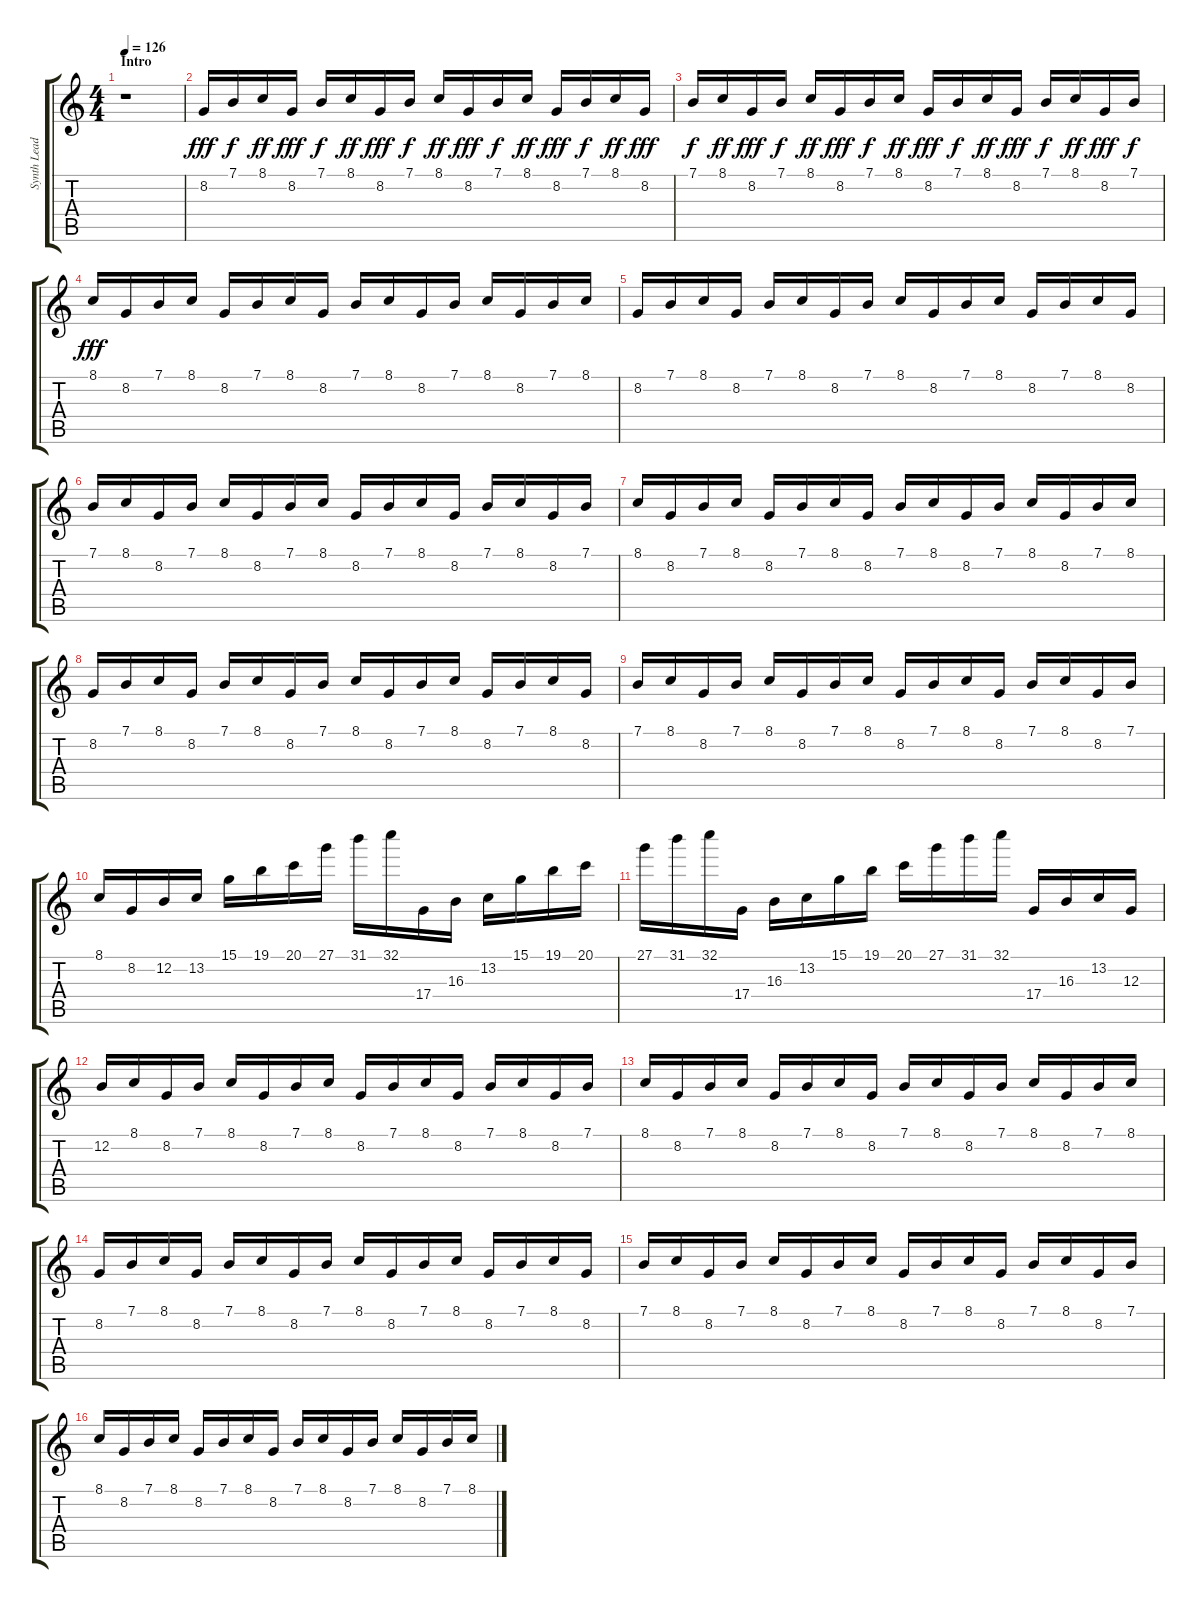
\track ("Synth Lead + Bass (Staff 1)" "Synth Lead") {instrument lead8bassandlead}
\staff {score tabs}
\tuning (E4 B3 G3 D3 A2 E2) {hide}
\ts (4 4)
\section ("" "Intro")
\tempo 126
\clef g2
\ks c
r.1{dy fff instrument lead8bassandlead} |
8.2.16 7.1.16{dy f} 8.1.16{dy ff} 8.2.16{dy fff} 7.1.16{dy f} 8.1.16{dy ff} 8.2.16{dy fff} 7.1.16{dy f} 8.1.16{dy ff} 8.2.16{dy fff} 7.1.16{dy f} 8.1.16{dy ff} 8.2.16{dy fff} 7.1.16{dy f} 8.1.16{dy ff} 8.2.16{dy fff} |
7.1.16{dy f} 8.1.16{dy ff} 8.2.16{dy fff} 7.1.16{dy f} 8.1.16{dy ff} 8.2.16{dy fff} 7.1.16{dy f} 8.1.16{dy ff} 8.2.16{dy fff} 7.1.16{dy f} 8.1.16{dy ff} 8.2.16{dy fff} 7.1.16{dy f} 8.1.16{dy ff} 8.2.16{dy fff} 7.1.16{dy f} |
8.1.16{dy fff} 8.2.16 7.1.16 8.1.16 8.2.16 7.1.16 8.1.16 8.2.16 7.1.16 8.1.16 8.2.16 7.1.16 8.1.16 8.2.16 7.1.16 8.1.16 |
8.2.16 7.1.16 8.1.16 8.2.16 7.1.16 8.1.16 8.2.16 7.1.16 8.1.16 8.2.16 7.1.16 8.1.16 8.2.16 7.1.16 8.1.16 8.2.16 |
7.1.16 8.1.16 8.2.16 7.1.16 8.1.16 8.2.16 7.1.16 8.1.16 8.2.16 7.1.16 8.1.16 8.2.16 7.1.16 8.1.16 8.2.16 7.1.16 |
8.1.16 8.2.16 7.1.16 8.1.16 8.2.16 7.1.16 8.1.16 8.2.16 7.1.16 8.1.16 8.2.16 7.1.16 8.1.16 8.2.16 7.1.16 8.1.16 |
8.2.16 7.1.16 8.1.16 8.2.16 7.1.16 8.1.16 8.2.16 7.1.16 8.1.16 8.2.16 7.1.16 8.1.16 8.2.16 7.1.16 8.1.16 8.2.16 |
7.1.16 8.1.16 8.2.16 7.1.16 8.1.16 8.2.16 7.1.16 8.1.16 8.2.16 7.1.16 8.1.16 8.2.16 7.1.16 8.1.16 8.2.16 7.1.16 |
8.1.16 8.2.16 12.2.16 13.2.16 15.1.16 19.1.16 20.1.16 27.1.16 31.1.16 32.1.16 17.4.16 16.3.16 13.2.16 15.1.16 19.1.16 20.1.16 |
27.1.16 31.1.16 32.1.16 17.4.16 16.3.16 13.2.16 15.1.16 19.1.16 20.1.16 27.1.16 31.1.16 32.1.16 17.4.16 16.3.16 13.2.16 12.3.16 |
12.2.16 8.1.16 8.2.16 7.1.16 8.1.16 8.2.16 7.1.16 8.1.16 8.2.16 7.1.16 8.1.16 8.2.16 7.1.16 8.1.16 8.2.16 7.1.16 |
8.1.16 8.2.16 7.1.16 8.1.16 8.2.16 7.1.16 8.1.16 8.2.16 7.1.16 8.1.16 8.2.16 7.1.16 8.1.16 8.2.16 7.1.16 8.1.16 |
8.2.16 7.1.16 8.1.16 8.2.16 7.1.16 8.1.16 8.2.16 7.1.16 8.1.16 8.2.16 7.1.16 8.1.16 8.2.16 7.1.16 8.1.16 8.2.16 |
7.1.16 8.1.16 8.2.16 7.1.16 8.1.16 8.2.16 7.1.16 8.1.16 8.2.16 7.1.16 8.1.16 8.2.16 7.1.16 8.1.16 8.2.16 7.1.16 |
8.1.16 8.2.16 7.1.16 8.1.16 8.2.16 7.1.16 8.1.16 8.2.16 7.1.16 8.1.16 8.2.16 7.1.16 8.1.16 8.2.16 7.1.16 8.1.16
